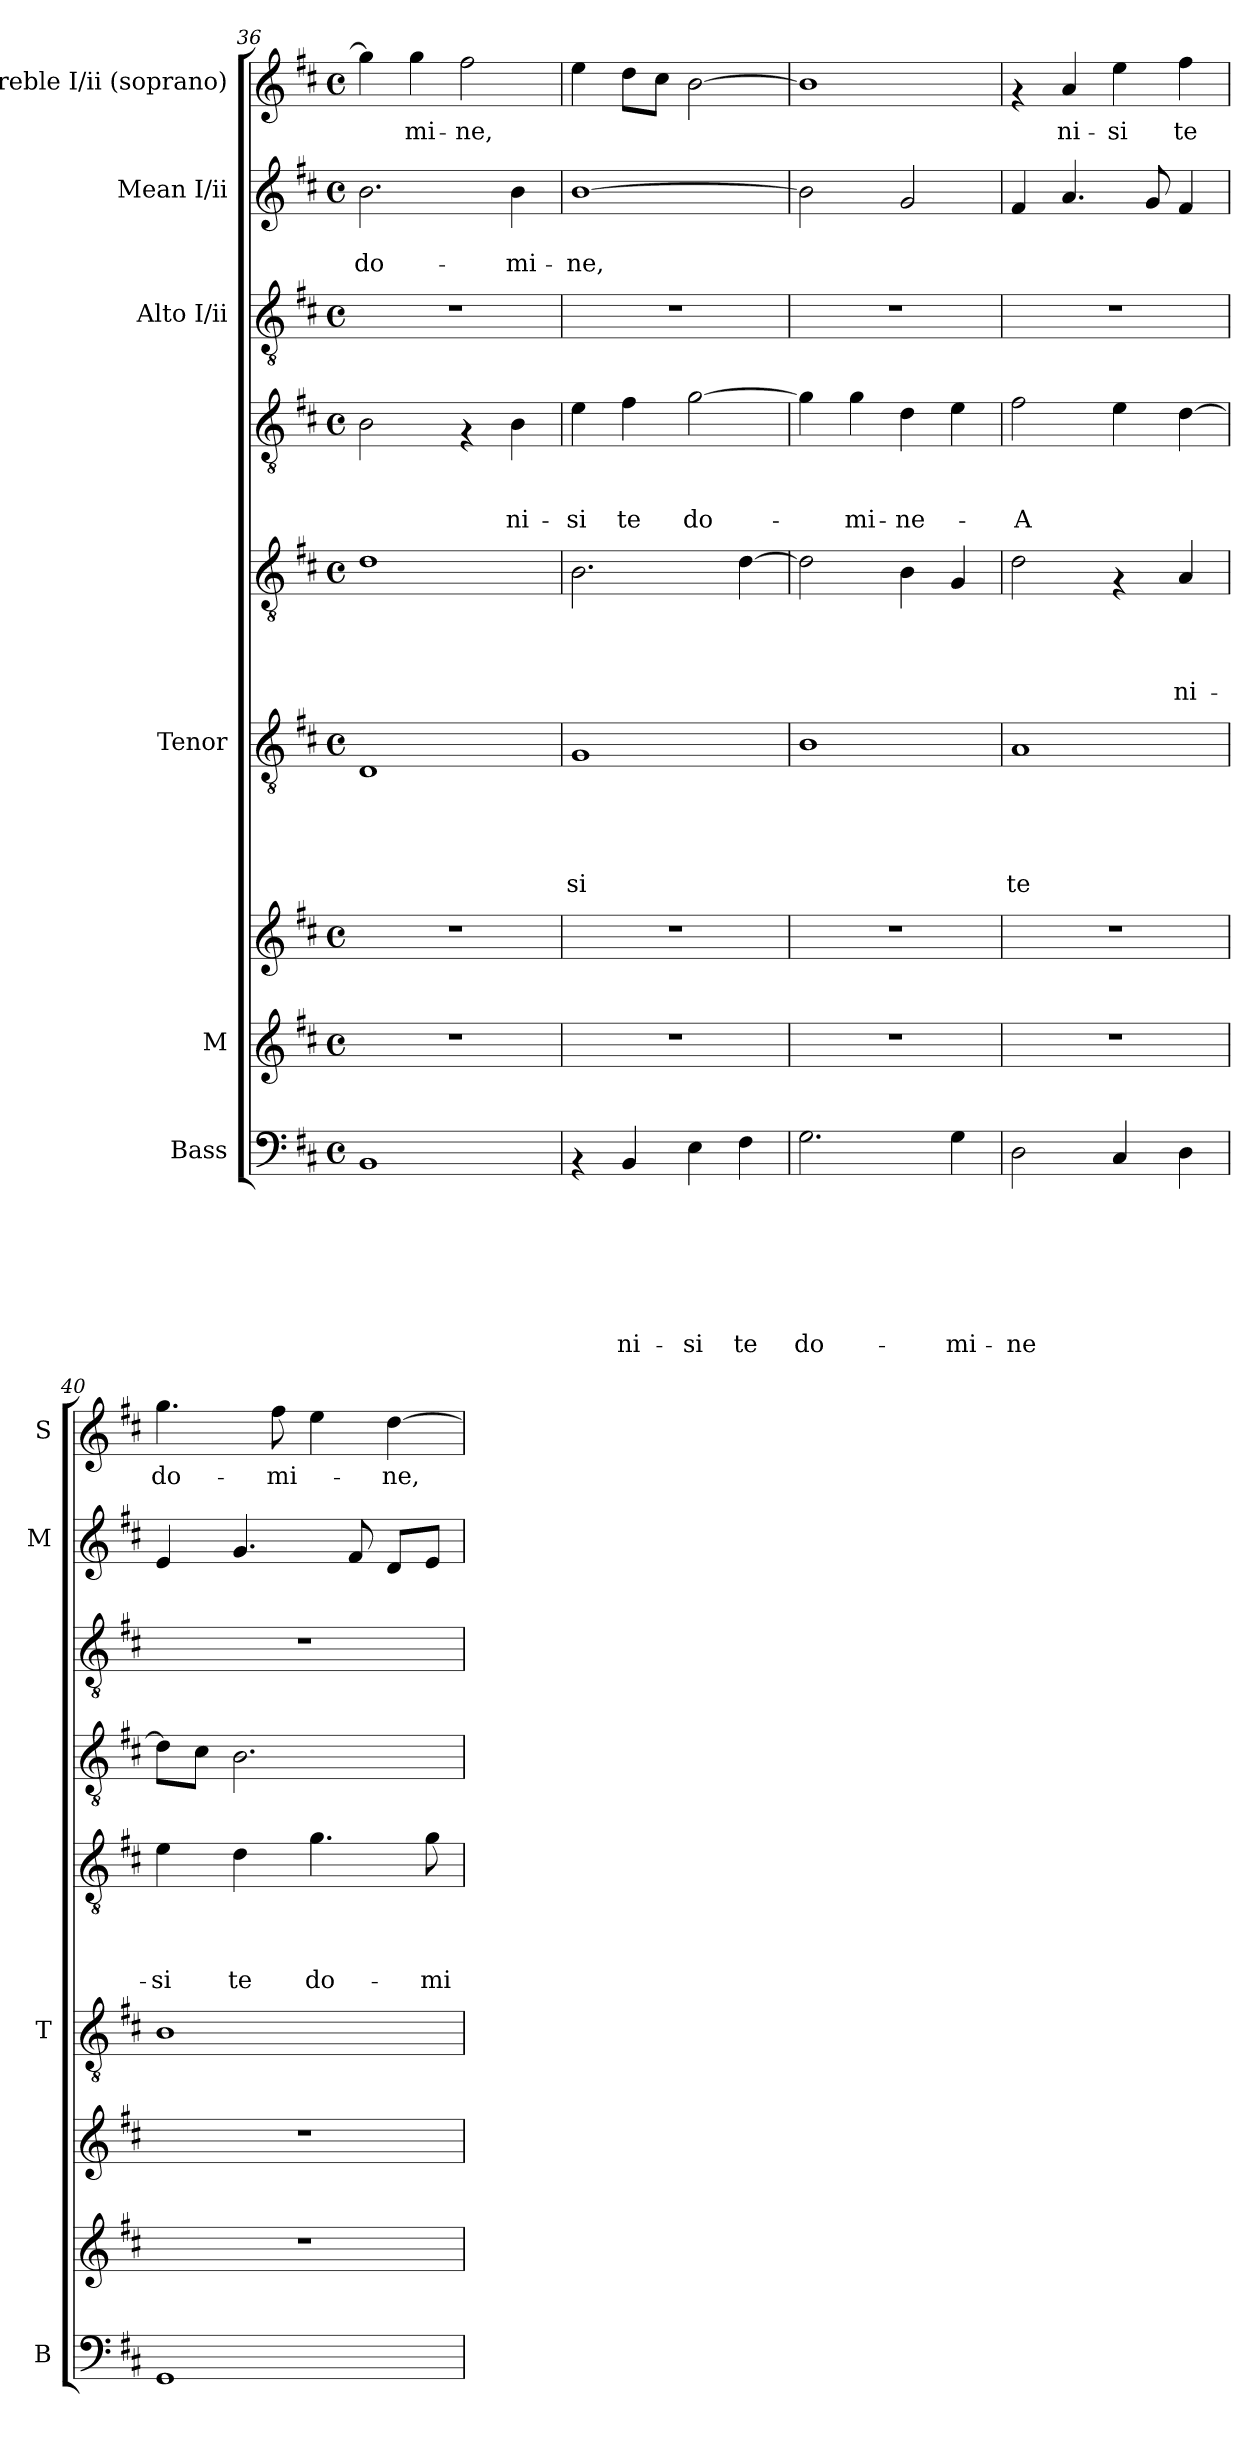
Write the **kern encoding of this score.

**kern	**text	**text	**text	**text	**text	**text	**text	**kern	**kern	**kern	**text	**text	**text	**text	**text	**kern	**text	**text	**text	**text	**kern	**text	**text	**text	**kern	**kern	**text	**text	**kern	**text
*part8	*part8	*part8	*part8	*part8	*part8	*part8	*part8	*part7	*part7	*part6	*part6	*part6	*part6	*part6	*part6	*part5	*part5	*part5	*part5	*part5	*part4	*part4	*part4	*part4	*part3	*part2	*part2	*part2	*part1	*part1
*staff9	*staff9	*staff9	*staff9	*staff9	*staff9	*staff9	*staff9	*staff8	*staff7	*staff6	*staff6	*staff6	*staff6	*staff6	*staff6	*staff5	*staff5	*staff5	*staff5	*staff5	*staff4	*staff4	*staff4	*staff4	*staff3	*staff2	*staff2	*staff2	*staff1	*staff1
*I"Bass	*	*	*	*	*	*	*	*I"M	*	*I"Tenor	*	*	*	*	*	*	*	*	*	*	*	*	*	*	*I"Alto I/ii	*I"Mean I/ii	*	*	*I"Treble I/ii (soprano)	*
*I'B	*	*	*	*	*	*	*	*	*	*I'T	*	*	*	*	*	*	*	*	*	*	*	*	*	*	*	*I'M	*	*	*I'S	*
*clefF4	*	*	*	*	*	*	*	*clefG2	*clefG2	*clefGv2	*	*	*	*	*	*clefGv2	*	*	*	*	*clefGv2	*	*	*	*clefGv2	*clefG2	*	*	*clefG2	*
*k[f#c#]	*	*	*	*	*	*	*	*k[f#c#]	*k[f#c#]	*k[f#c#]	*	*	*	*	*	*k[f#c#]	*	*	*	*	*k[f#c#]	*	*	*	*k[f#c#]	*k[f#c#]	*	*	*k[f#c#]	*
*D:	*	*	*	*	*	*	*	*D:	*D:	*D:	*	*	*	*	*	*D:	*	*	*	*	*D:	*	*	*	*D:	*D:	*	*	*D:	*
*M4/4	*	*	*	*	*	*	*	*M4/4	*M4/4	*M4/4	*	*	*	*	*	*M4/4	*	*	*	*	*M4/4	*	*	*	*M4/4	*M4/4	*	*	*M4/4	*
*met(c)	*	*	*	*	*	*	*	*met(c)	*met(c)	*met(c)	*	*	*	*	*	*met(c)	*	*	*	*	*met(c)	*	*	*	*met(c)	*met(c)	*	*	*met(c)	*
=36	=36	=36	=36	=36	=36	=36	=36	=36	=36	=36	=36	=36	=36	=36	=36	=36	=36	=36	=36	=36	=36	=36	=36	=36	=36	=36	=36	=36	=36	=36
!	!	!	!	!	!	!	!	!	!	!	!	!	!	!	!	!	!	!	!	!	!	!	!	!	!	!	!	!LO:LY:b	!	!
1BB	.	.	.	.	.	.	.	1r	1r	1D	.	.	.	.	.	1d	.	.	.	.	2B\	.	.	.	1r	2.b\	.	do-	4gg\]	.
!	!	!	!	!	!	!	!	!	!	!	!	!	!	!	!	!	!	!	!	!	!	!	!	!	!	!	!	!	!	!LO:LY:b
.	.	.	.	.	.	.	.	.	.	.	.	.	.	.	.	.	.	.	.	.	.	.	.	.	.	.	.	.	4gg\	-mi-
!	!	!	!	!	!	!	!	!	!	!	!	!	!	!	!	!	!	!	!	!	!	!	!	!	!	!	!	!	!	!LO:LY:b
.	.	.	.	.	.	.	.	.	.	.	.	.	.	.	.	.	.	.	.	.	4rF	.	.	.	.	.	.	.	2ff#\	-ne,
!	!	!	!	!	!	!	!	!	!	!	!	!	!	!	!	!	!	!	!	!	!	!	!	!LO:LY:b:rj	!	!	!	!LO:LY:b	!	!
.	.	.	.	.	.	.	.	.	.	.	.	.	.	.	.	.	.	.	.	.	4B\	.	.	-ni-	.	4b\	.	-mi-	.	.
=37	=37	=37	=37	=37	=37	=37	=37	=37	=37	=37	=37	=37	=37	=37	=37	=37	=37	=37	=37	=37	=37	=37	=37	=37	=37	=37	=37	=37	=37	=37
!	!	!	!	!	!	!	!	!	!	!	!	!	!	!	!LO:LY:b	!	!	!	!	!	!	!	!	!LO:LY:b:rj	!	!	!	!LO:LY:b	!	!
4rAA	.	.	.	.	.	.	.	1r	1r	1G	.	.	.	.	-si	2.B\	.	.	.	.	4e\	.	.	-si	1r	[>1b	.	-ne,	4ee\	.
!	!	!	!	!	!	!	!LO:LY:b	!	!	!	!	!	!	!	!	!	!	!	!	!	!	!	!	!LO:LY:b:rj	!	!	!	!	!	!
4BB/	.	.	.	.	.	.	ni-	.	.	.	.	.	.	.	.	.	.	.	.	.	4f#\	.	.	te	.	.	.	.	8dd\L	.
.	.	.	.	.	.	.	.	.	.	.	.	.	.	.	.	.	.	.	.	.	.	.	.	.	.	.	.	.	8cc#\J	.
!	!	!	!	!	!	!	!LO:LY:b	!	!	!	!	!	!	!	!	!	!	!	!	!	!	!	!	!LO:LY:b:rj	!	!	!	!	!	!
4E\	.	.	.	.	.	.	-si	.	.	.	.	.	.	.	.	.	.	.	.	.	[>2g\	.	.	do-	.	.	.	.	[>2b\	.
!	!	!	!	!	!	!	!LO:LY:b	!	!	!	!	!	!	!	!	!	!	!	!	!	!	!	!	!	!	!	!	!	!	!
4F#\	.	.	.	.	.	.	te	.	.	.	.	.	.	.	.	[>4d\	.	.	.	.	.	.	.	.	.	.	.	.	.	.
=38	=38	=38	=38	=38	=38	=38	=38	=38	=38	=38	=38	=38	=38	=38	=38	=38	=38	=38	=38	=38	=38	=38	=38	=38	=38	=38	=38	=38	=38	=38
!	!	!	!	!	!	!	!LO:LY:b	!	!	!	!	!	!	!	!	!	!	!	!	!	!	!	!	!	!	!	!	!	!	!
2.G\	.	.	.	.	.	.	do-	1r	1r	1B	.	.	.	.	.	2d\]	.	.	.	.	4g\]	.	.	.	1r	2b\]	.	.	1b]	.
!	!	!	!	!	!	!	!	!	!	!	!	!	!	!	!	!	!	!	!	!	!	!	!	!LO:LY:b:rj	!	!	!	!	!	!
.	.	.	.	.	.	.	.	.	.	.	.	.	.	.	.	.	.	.	.	.	4g\	.	.	-mi-	.	.	.	.	.	.
!	!	!	!	!	!	!	!	!	!	!	!	!	!	!	!	!	!	!	!	!	!	!	!	!LO:LY:b:rj	!	!	!	!	!	!
.	.	.	.	.	.	.	.	.	.	.	.	.	.	.	.	4B\	.	.	.	.	4d\	.	.	-ne-	.	2g/	.	.	.	.
!	!	!	!	!	!	!	!LO:LY:b	!	!	!	!	!	!	!	!	!	!	!	!	!	!	!	!	!	!	!	!	!	!	!
4G\	.	.	.	.	.	.	-mi-	.	.	.	.	.	.	.	.	4G/	.	.	.	.	4e\	.	.	.	.	.	.	.	.	.
!!LO:PB:g=z
=39	=39	=39	=39	=39	=39	=39	=39	=39	=39	=39	=39	=39	=39	=39	=39	=39	=39	=39	=39	=39	=39	=39	=39	=39	=39	=39	=39	=39	=39	=39
!	!	!	!	!	!	!	!LO:LY:b	!	!	!	!	!	!	!	!LO:LY:b	!	!	!	!	!	!	!	!	!LO:LY:b:rj	!	!	!	!	!	!
2D\	.	.	.	.	.	.	-ne	1r	1r	1A	.	.	.	.	te	2d\	.	.	.	.	2f#\	.	.	-A	1r	4f#/	.	.	4rf	.
!	!	!	!	!	!	!	!	!	!	!	!	!	!	!	!	!	!	!	!	!	!	!	!	!	!	!	!	!	!	!LO:LY:b
.	.	.	.	.	.	.	.	.	.	.	.	.	.	.	.	.	.	.	.	.	.	.	.	.	.	4.a/	.	.	4a/	ni-
!	!	!	!	!	!	!	!	!	!	!	!	!	!	!	!	!	!	!	!	!	!	!	!	!	!	!	!	!	!	!LO:LY:b
4C#/	.	.	.	.	.	.	.	.	.	.	.	.	.	.	.	4rF	.	.	.	.	4e\	.	.	.	.	.	.	.	4ee\	-si
.	.	.	.	.	.	.	.	.	.	.	.	.	.	.	.	.	.	.	.	.	.	.	.	.	.	8g/	.	.	.	.
!	!	!	!	!	!	!	!	!	!	!	!	!	!	!	!	!	!	!	!	!LO:LY:b	!	!	!	!	!	!	!	!	!	!LO:LY:b
4D\	.	.	.	.	.	.	.	.	.	.	.	.	.	.	.	4A/	.	.	.	ni-	[>4d\	.	.	.	.	4f#/	.	.	4ff#\	te
=40	=40	=40	=40	=40	=40	=40	=40	=40	=40	=40	=40	=40	=40	=40	=40	=40	=40	=40	=40	=40	=40	=40	=40	=40	=40	=40	=40	=40	=40	=40
!	!	!	!	!	!	!	!	!	!	!	!	!	!	!	!	!	!	!	!	!LO:LY:b	!	!	!	!	!	!	!	!	!	!LO:LY:b
1GG	.	.	.	.	.	.	.	1r	1r	1B	.	.	.	.	.	4e\	.	.	.	-si	8d\L]	.	.	.	1r	4e/	.	.	4.gg\	do-
.	.	.	.	.	.	.	.	.	.	.	.	.	.	.	.	.	.	.	.	.	8c#\J	.	.	.	.	.	.	.	.	.
!	!	!	!	!	!	!	!	!	!	!	!	!	!	!	!	!	!	!	!	!LO:LY:b	!	!	!	!	!	!	!	!	!	!
.	.	.	.	.	.	.	.	.	.	.	.	.	.	.	.	4d\	.	.	.	te	2.B\	.	.	.	.	4.g/	.	.	.	.
!	!	!	!	!	!	!	!	!	!	!	!	!	!	!	!	!	!	!	!	!	!	!	!	!	!	!	!	!	!	!LO:LY:b
.	.	.	.	.	.	.	.	.	.	.	.	.	.	.	.	.	.	.	.	.	.	.	.	.	.	.	.	.	8ff#\	-mi-
!	!	!	!	!	!	!	!	!	!	!	!	!	!	!	!	!	!	!	!	!LO:LY:b	!	!	!	!	!	!	!	!	!	!
.	.	.	.	.	.	.	.	.	.	.	.	.	.	.	.	4.g\	.	.	.	do-	.	.	.	.	.	.	.	.	4ee\	.
.	.	.	.	.	.	.	.	.	.	.	.	.	.	.	.	.	.	.	.	.	.	.	.	.	.	8f#/	.	.	.	.
!	!	!	!	!	!	!	!	!	!	!	!	!	!	!	!	!	!	!	!	!	!	!	!	!	!	!	!	!	!	!LO:LY:b
.	.	.	.	.	.	.	.	.	.	.	.	.	.	.	.	.	.	.	.	.	.	.	.	.	.	8d/L	.	.	[>4dd\	-ne,
!	!	!	!	!	!	!	!	!	!	!	!	!	!	!	!	!	!	!	!	!LO:LY:b	!	!	!	!	!	!	!	!	!	!
.	.	.	.	.	.	.	.	.	.	.	.	.	.	.	.	8g\	.	.	.	-mi-	.	.	.	.	.	8e/J	.	.	.	.
=	=	=	=	=	=	=	=	=	=	=	=	=	=	=	=	=	=	=	=	=	=	=	=	=	=	=	=	=	=	=
*-	*-	*-	*-	*-	*-	*-	*-	*-	*-	*-	*-	*-	*-	*-	*-	*-	*-	*-	*-	*-	*-	*-	*-	*-	*-	*-	*-	*-	*-	*-
